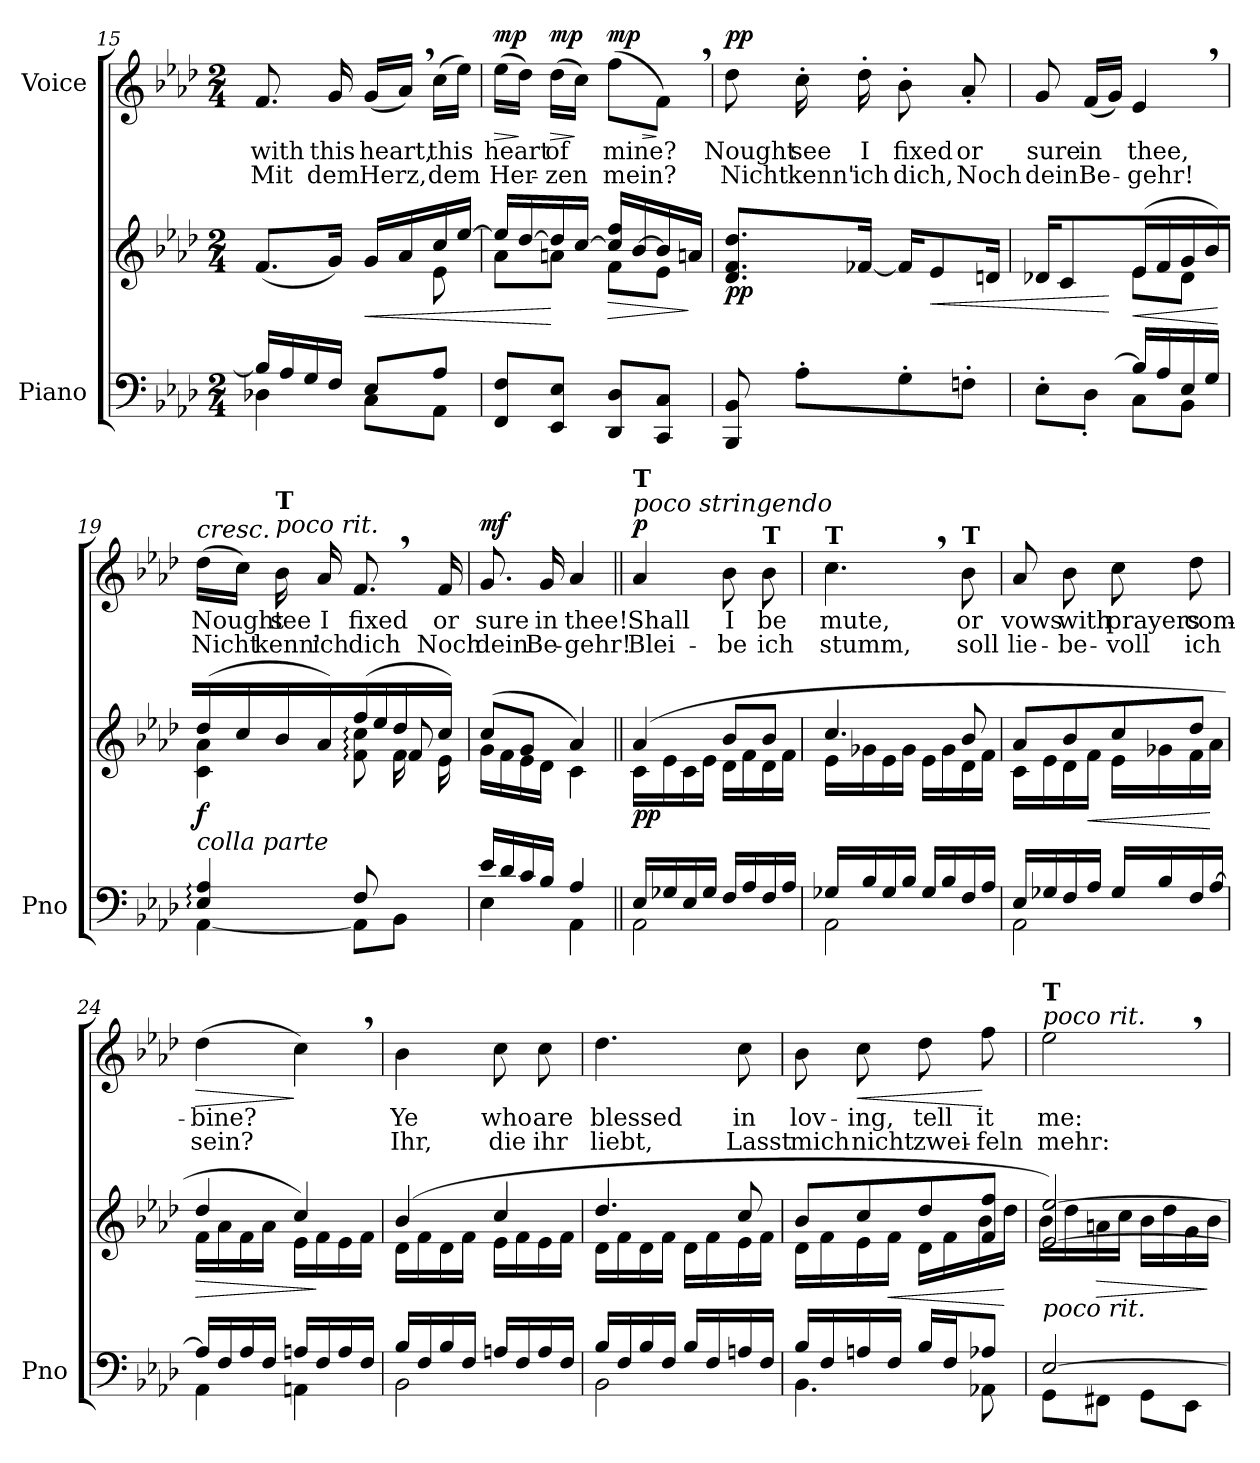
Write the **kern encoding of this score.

**kern	**kern	**dynam	**kern	**text	**text	**dynam
*part2	*part2	*part2	*part1	*part1	*part1	*part1
*staff3	*staff2	*staff2/3	*staff1	*staff1	*staff1	*staff1
*I"Piano	*	*	*I"Voice	*	*	*
*I'Pno	*	*	*	*	*	*
!!LO:LB:g=z
*clefF4	*clefG2	*	*clefG2	*	*	*
*k[b-e-a-d-]	*k[b-e-a-d-]	*	*k[b-e-a-d-]	*	*	*
*M2/4	*M2/4	*	*M2/4	*	*	*
=15	=15	=15	=15	=15	=15	=15
*^	*^	*	*	*	*	*
!	!	!	!	!	!	!LO:LY:b	!LO:LY:b	!
16B-/LL]	4D-X\	(>8.f/L	4.rddyy	.	8.f/	with	Mit	.
16A-/	.	.	.	.	.	.	.	.
16G/	.	.	.	.	.	.	.	.
!	!	!	!	!	!	!LO:LY:b	!LO:LY:b	!
16F/JJ	.	16g/Jk)	.	.	16g/	this	dem	.
!	!	!	!	!LO:HP:b	!	!LO:LY:b	!LO:LY:b	!
8E-/L	8C\L	16g/LL	.	<	(<16g/LL	heart,	Herz,	.
.	.	16a-/	.	.	16a-,/JJ)	.	.	.
!	!	!	!	!	!	!LO:LY:b	!LO:LY:b	!
8A-/J	8AA-\J	16cc/	8e-\	.	(>16cc\LL	this	dem	.
.	.	[16ee-/JJ	.	.	16ee-\JJ)	.	.	.
*v	*v	*	*	*	*	*	*	*
=16	=16	=16	=16	=16	=16	=16	=16
!	!	!	!	!	!LO:LY:b	!LO:LY:b	!LO:HP:b
!	!	!	!	!	!	!	!LO:DY:n=1:a
8FF/ 8F/L	16ee-/LL]	8a-\L	.	(>16ee-\LL	heart	Her-	> mp
.	[16dd-/	.	.	16dd-\JJ)	.	.	]
!	!	!	!	!	!LO:LY:b	!LO:LY:b	!LO:HP:b
!	!	!	!	!	!	!	!LO:DY:n=2:a
8EE-/ 8E-/J	16dd-/]	8an\J	[	(>16dd-\LL	of	-zen	> mp
.	[16cc/JJ	.	.	16cc\JJ)	.	.	]
!	!	!	!LO:HP:b	!	!LO:LY:b	!LO:LY:b	!LO:HP:b
!	!	!	!	!	!	!	!LO:DY:n=3:a
8DD-/ 8D-/L	16cc/] 16ff/LL	8f\L	>	(>8ff\L	mine?	mein?	> mp
.	[16b-/	.	.	.	.	.	.
8CC/ 8C/J	16b-/]	8e-\J	.	8f,\J)	.	.	]
.	16an/JJ	.	]	.	.	.	.
*	*v	*v	*	*	*	*	*
!!LO:PB:g=z
=17	=17	=17	=17	=17	=17	=17
!	!	!LO:DY:b	!	!LO:LY:b	!LO:LY:b	!LO:DY:a
8BBB-/ 8BB-/	(>8.d-/ 8.f/ 8.dd-/L	pp	8dd-\	Nought	Nicht	pp
!	!	!	!	!LO:LY:b	!LO:LY:b	!
8A-'\L	.	.	16cc'\	see	kenn'	.
!	!	!	!	!LO:LY:b	!LO:LY:b	!
.	[16f-X/Jk	.	16dd-'\	I	ich	.
!	!	!	!	!LO:LY:b	!LO:LY:b	!
8G'\	16f-/KL]	.	8b-'\	fixed	dich,	.
!	!	!LO:HP:b	!	!	!	!
.	8e-/	<	.	.	.	.
!	!	!	!	!LO:LY:b	!LO:LY:b	!
8Fn'\J	.	.	8a-'/	or	Noch	.
.	16dn/Jk	.	.	.	.	.
=18	=18	=18	=18	=18	=18	=18
*^	*^	*	*	*	*	*
*	*^	*	*	*	*	*	*	*
!	!	!	!	!	!	!	!LO:LY:b	!LO:LY:b	!
8.ryy	8E-'\L	4rcyy	16d-X/KL	4ryy	.	8g/	sure	dein	.
.	.	.	8c/	.	.	.	.	.	.
!	!	!	!	!	!	!	!LO:LY:b	!LO:LY:b	!
.	8D-'\J	.	.	.	.	(<16f/LL	in	Be-	.
[16B-/Jk)	.	.	16ryy	.	[	16g/JJ)	.	.	.
!	!	!	!	!	!LO:HP:b	!	!LO:LY:b	!LO:LY:b	!
4ryy	16B-/LL]	8C\L	(>16e-/LL	8e-\L	<	4e-,/	thee,	-gehr!	.
.	16A-/	.	16f/	.	.	.	.	.	.
.	16E-/	8BB-\J	16g/	8d-\J	.	.	.	.	.
.	16G/JJ	.	16b-/JJ)	.	.	.	.	.	.
*v	*v	*v	*	*	*	*	*	*	*
*	*v	*v	*	*	*	*	*
.	.	[	.	.	.	.
!!LO:LB:g=z
=19	=19	=19	=19	=19	=19	=19
*^	*^	*	*	*	*	*
*	*	*	*^	*	*	*	*	*
!	!	!	!	!	!	!LO:TX:a:i:t=cresc.	!	!	!
!	!	!LO:TX:b:i:t=colla parte	!	!	!	!	!	!	!
!	!	!	!	!	!LO:DY:b	!	!LO:LY:b	!LO:LY:b	!
4E-/: 4A-/:	[4AA-\	(>16dd-/LL	4c\: 4a-\:	4.ryy	f	(>16dd-\LL	Nought	Nicht	.
.	.	16cc/	.	.	.	16cc\JJ)	.	.	.
!	!	!	!	!	!	!LO:TX:a:i:t=poco rit.	!	!	!
!	!	!	!	!	!	!LO:TX:a:B:t=T	!	!	!
!	!	!	!	!	!	!	!LO:LY:b	!LO:LY:b	!
.	.	16b-/	.	.	.	16b-\	see	kenn'	.
!	!	!	!	!	!	!	!LO:LY:b	!LO:LY:b	!
.	.	16a-/JJ)	.	.	.	16a-/	I	ich	.
!	!	!	!	!	!	!	!LO:LY:b	!LO:LY:b	!
8F/L	8AA-\L]	(>16ff/LL	8f\: 8cc\:	.	.	8.f,/	fixed	dich	.
.	.	16ee-/	.	.	.	.	.	.	.
8ryy	8BB-\J	16dd-/	8f/	16f\L	.	.	.	.	.
!	!	!	!	!	!	!	!LO:LY:b	!LO:LY:b	!
.	.	16cc/JJ)	.	16e-\JJ	.	16f/	or	Noch	.
=20	=20	=20	=20	=20	=20	=20	=20	=20	=20
!	!	!	!	!	!	!	!LO:LY:b	!LO:LY:b	!LO:DY:a
*	*	*	*v	*v	*	*	*	*	*
16e-/LL	4E-\	(>8cc/L	16g\LL	.	8.g/	sure	dein	mf
16d-/	.	.	16f\	.	.	.	.	.
16c/	.	8g/J	16e-\	.	.	.	.	.
!	!	!	!	!	!	!LO:LY:b	!LO:LY:b	!
16B-/JJ	.	.	16d-\JJ	.	16g/	in	Be-	.
!	!	!	!	!	!	!LO:LY:b	!LO:LY:b	!
4A-/	4AA-\	4a-/)	4c\	.	4a-/	thee!	-gehr!	.
!!LO:LB:g=z
=21||	=21||	=21||	=21||	=21||	=21||	=21||	=21||	=21||
!	!	!	!	!	!LO:TX:a:i:t=poco stringendo	!	!	!
!	!	!	!	!	!LO:TX:a:B:t=T	!	!	!
!	!	!	!	!LO:DY:b	!	!LO:LY:b	!LO:LY:b	!LO:DY:a
16E-/LL	2AA-\	(>4a-/	16c\LL	pp	4a-/	Shall	Blei-	p
16G-X/	.	.	16e-\	.	.	.	.	.
16E-/	.	.	16c\	.	.	.	.	.
16G-/JJ	.	.	16e-\JJ	.	.	.	.	.
!	!	!	!	!	!	!LO:LY:b	!LO:LY:b	!
16F/LL	.	8b-/L	16d-\LL	.	8b-\	I	-be	.
16A-/	.	.	16f\	.	.	.	.	.
!	!	!	!	!	!LO:TX:a:B:t=T	!	!	!
!	!	!	!	!	!	!LO:LY:b	!LO:LY:b	!
16F/	.	8b-/J	16d-\	.	8b-\	be	ich	.
16A-/JJ	.	.	16f\JJ	.	.	.	.	.
=22	=22	=22	=22	=22	=22	=22	=22	=22
!	!	!	!	!	!LO:TX:a:B:t=T	!	!	!
!	!	!	!	!	!	!LO:LY:b	!LO:LY:b	!
16G-X/LL	2AA-\	4.cc/	16e-\LL	.	4.cc,\	mute,	stumm,	.
16B-/	.	.	16g-X\	.	.	.	.	.
16G-/	.	.	16e-\	.	.	.	.	.
16B-/JJ	.	.	16g-\JJ	.	.	.	.	.
16G-/LL	.	.	16e-\LL	.	.	.	.	.
16B-/	.	.	16g-\	.	.	.	.	.
!	!	!	!	!	!LO:TX:a:B:t=T	!	!	!
!	!	!	!	!	!	!LO:LY:b	!LO:LY:b	!
16F/	.	8b-/	16d-\	.	8b-\	or	soll	.
16A-/JJ	.	.	16f\JJ	.	.	.	.	.
!!LO:LB:g=z
=23	=23	=23	=23	=23	=23	=23	=23	=23
!	!	!	!	!	!	!LO:LY:b	!LO:LY:b	!
16E-/LL	2AA-\	8a-/L	16c\LL	.	8a-/	vows	lie-	.
16G-X/	.	.	16e-\	.	.	.	.	.
!	!	!	!	!	!	!LO:LY:b	!LO:LY:b	!
16F/	.	8b-/	16d-\	.	8b-\	with	-be-	.
!	!	!	!	!LO:HP:b	!	!	!	!
16A-/JJ	.	.	16f\JJ	<	.	.	.	.
!	!	!	!	!	!	!LO:LY:b	!LO:LY:b	!
16G-/LL	.	8cc/	16e-\LL	.	8cc\	prayers	-voll	.
16B-/	.	.	16g-X\	.	.	.	.	.
!	!	!	!	!	!	!LO:LY:b	!LO:LY:b	!
16F/	.	8dd-/J	16f\	.	8dd-\	com-	ich	.
[16A-/JJ	.	.	16a-\JJ	[	.	.	.	.
=24	=24	=24	=24	=24	=24	=24	=24	=24
!	!	!	!	!LO:HP:b	!	!LO:LY:b	!LO:LY:b	!LO:HP:b
16A-/LL]	4AA-\	4dd-/	16f\LL	>	(>4dd-\	-bine?	sein?	>
16F/	.	.	16a-\	.	.	.	.	.
16A-/	.	.	16f\	.	.	.	.	.
16F/JJ	.	.	16a-\JJ	.	.	.	.	.
16An/LL	4AAn\	4cc/)	16e-\LL	.	4cc,\)	.	.	]
16F/	.	.	16f\	]	.	.	.	.
16A/	.	.	16e-\	.	.	.	.	.
16F/JJ	.	.	16f\JJ	.	.	.	.	.
!!LO:PB:g=z
=25	=25	=25	=25	=25	=25	=25	=25	=25
!	!	!	!	!	!	!LO:LY:b	!LO:LY:b	!
16B-/LL	2BB-\	(>4b-/	16d-\LL	.	4b-\	Ye	Ihr,	.
16F/	.	.	16f\	.	.	.	.	.
16B-/	.	.	16d-\	.	.	.	.	.
16F/JJ	.	.	16f\JJ	.	.	.	.	.
!	!	!	!	!	!	!LO:LY:b	!LO:LY:b	!
16An/LL	.	4cc/	16e-\LL	.	8cc\	who	die	.
16F/	.	.	16f\	.	.	.	.	.
!	!	!	!	!	!	!LO:LY:b	!LO:LY:b	!
16A/	.	.	16e-\	.	8cc\	are	ihr	.
16F/JJ	.	.	16f\JJ	.	.	.	.	.
=26	=26	=26	=26	=26	=26	=26	=26	=26
!	!	!	!	!	!	!LO:LY:b	!LO:LY:b	!
16B-/LL	2BB-\	4.dd-/	16d-\LL	.	4.dd-\	blessed	liebt,	.
16F/	.	.	16f\	.	.	.	.	.
16B-/	.	.	16d-\	.	.	.	.	.
16F/JJ	.	.	16f\JJ	.	.	.	.	.
16B-/LL	.	.	16d-\LL	.	.	.	.	.
16F/	.	.	16f\	.	.	.	.	.
!	!	!	!	!	!	!LO:LY:b	!LO:LY:b	!
16An/	.	8cc/	16e-\	.	8cc\	in	Lasst	.
16F/JJ	.	.	16f\JJ	.	.	.	.	.
!!LO:LB:g=z
=27	=27	=27	=27	=27	=27	=27	=27	=27
!	!	!	!	!	!	!LO:LY:b	!LO:LY:b	!
16B-/LL	4.BB-\	8b-/L	16d-\LL	.	8b-\	lov-	mich	.
16F/	.	.	16f\	.	.	.	.	.
!	!	!	!	!	!	!LO:LY:b	!LO:LY:b	!LO:HP:b
16An/	.	8cc/	16e-\	.	8cc\	-ing,	nicht	<
!	!	!	!	!LO:HP:b	!	!	!	!
16F/JJ	.	.	16f\JJ	<	.	.	.	.
!	!	!	!	!	!	!LO:LY:b	!LO:LY:b	!
16B-/LL	.	8dd-/	16d-\LL	.	8dd-\	tell	zwei-	.
16F/J	.	.	16f\	.	.	.	.	.
!	!	!	!	!	!	!LO:LY:b	!LO:LY:b	!
8A-X/J	8AA-X\	8f/ 8ff/J	16b-\	.	8ff\	it	-feln	[
.	.	.	16dd-\JJ	[	.	.	.	.
=28	=28	=28	=28	=28	=28	=28	=28	=28
!	!	!	!	!	!LO:TX:a:i:t=poco rit.	!	!	!
!	!	!	!	!	!LO:TX:a:B:t=T	!	!	!
!	!	!LO:TX:b:i:t=poco rit.	!	!	!	!	!	!
!	!	!	!	!	!	!LO:LY:b	!LO:LY:b	!
[2E-/	8GG\L	[2e-/ [2ee-/)	16b-\LL	.	2ee-,\	me:	mehr:	.
.	.	.	16dd-\	.	.	.	.	.
!	!	!	!	!LO:HP:b	!	!	!	!
.	8FF#X\J	.	16an\	>	.	.	.	.
.	.	.	16cc\JJ	.	.	.	.	.
.	8GG\L	.	16b-\LL	.	.	.	.	.
.	.	.	16dd-\	.	.	.	.	.
.	8EE-\J	.	16g\	.	.	.	.	.
.	.	.	16b-\JJ	]	.	.	.	.
*v	*v	*	*	*	*	*	*	*
*	*v	*v	*	*	*	*	*
=	=	=	=	=	=	=
*-	*-	*-	*-	*-	*-	*-
